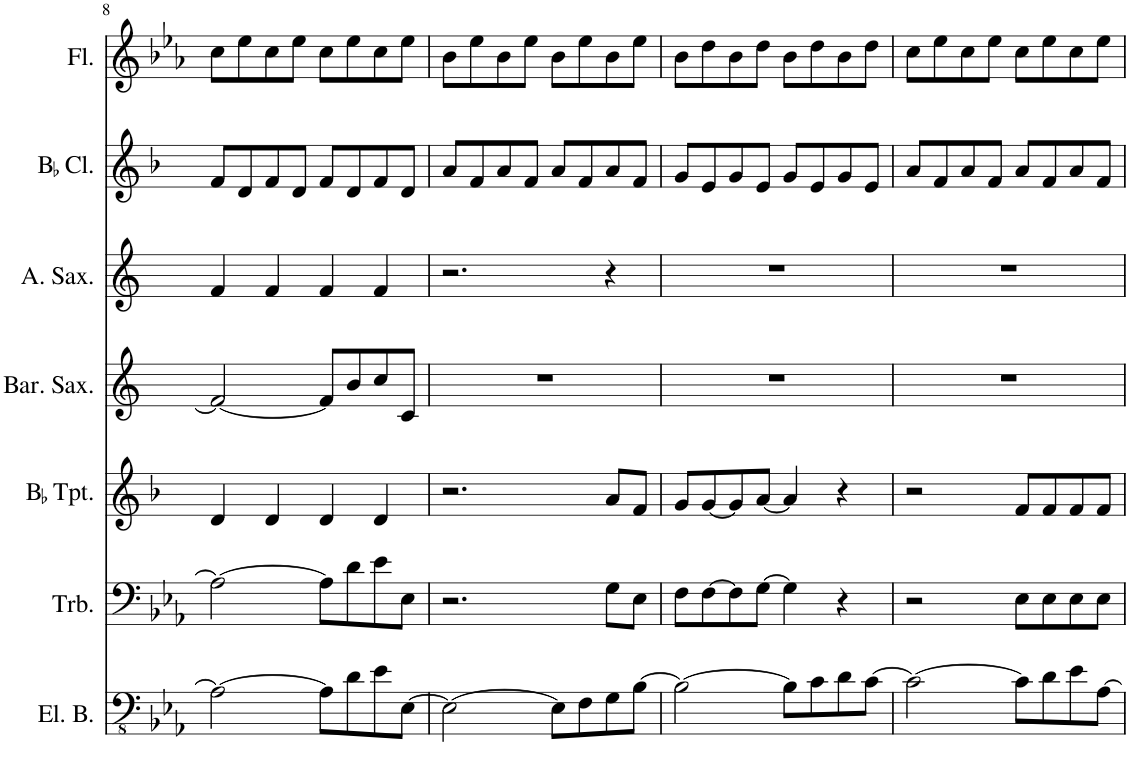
**kern	**kern	**kern	**kern	**kern	**kern	**kern
*part7	*part6	*part5	*part4	*part3	*part2	*part1
*staff7	*staff6	*staff5	*staff4	*staff3	*staff2	*staff1
*I"Electric Bass	*I"Trombone	*I"BaccidentalFlat Trumpet	*I"Baritone Saxophone	*I"Alto Saxophone	*I"BaccidentalFlat Clarinet	*I"Flute
*I'El. B.	*I'Trb.	*I'BaccidentalFlat Tpt.	*I'Bar. Sax.	*I'A. Sax.	*I'BaccidentalFlat Cl.	*I'Fl.
!!LO:PB:g=z
*clefFv4	*clefF4	*clefG2	*clefG2	*clefG2	*clefG2	*clefG2
*	*	*Trd1c2	*Trd12c21	*Trd5c9	*Trd1c2	*
*k[b-e-a-]	*k[b-e-a-]	*k[b-]	*k[]	*k[]	*k[b-]	*k[b-e-a-]
*M4/4	*M4/4	*M4/4	*M4/4	*M4/4	*M4/4	*M4/4
=8	=8	=8	=8	=8	=8	=8
2AA-\_	2A-\_	4d/	2f/_	4f/	8f/L	8cc\L
.	.	.	.	.	8d/	8ee-\
.	.	4d/	.	4f/	8f/	8cc\
.	.	.	.	.	8d/J	8ee-\J
8AA-\L]	8A-\L]	4d/	8f/L]	4f/	8f/L	8cc\L
8D\	8d\	.	8b/	.	8d/	8ee-\
8E-\	8e-\	4d/	8cc/	4f/	8f/	8cc\
[8EE-\J	8E-\J	.	8c/J	.	8d/J	8ee-\J
=9	=9	=9	=9	=9	=9	=9
2EE-\_	2.r	2.r	1r	2.r	8a/L	8b-\L
.	.	.	.	.	8f/	8ee-\
.	.	.	.	.	8a/	8b-\
.	.	.	.	.	8f/J	8ee-\J
8EE-\L]	.	.	.	.	8a/L	8b-\L
8FF\	.	.	.	.	8f/	8ee-\
8GG\	8G\L	8a/L	.	4r	8a/	8b-\
[8BB-\J	8E-\J	8f/J	.	.	8f/J	8ee-\J
=10	=10	=10	=10	=10	=10	=10
2BB-\_	8F\L	8g/L	1r	1r	8g/L	8b-\L
.	[8F\	[8g/	.	.	8e/	8dd\
.	8F\]	8g/]	.	.	8g/	8b-\
.	[8G\J	[8a/J	.	.	8e/J	8dd\J
8BB-\L]	4G\]	4a/]	.	.	8g/L	8b-\L
8C\	.	.	.	.	8e/	8dd\
8D\	4r	4r	.	.	8g/	8b-\
[8C\J	.	.	.	.	8e/J	8dd\J
=11	=11	=11	=11	=11	=11	=11
2C\_	2r	2r	1r	1r	8a/L	8cc\L
.	.	.	.	.	8f/	8ee-\
.	.	.	.	.	8a/	8cc\
.	.	.	.	.	8f/J	8ee-\J
8C\L]	8E-\L	8f/L	.	.	8a/L	8cc\L
8D\	8E-\	8f/	.	.	8f/	8ee-\
8E-\	8E-\	8f/	.	.	8a/	8cc\
[8AA-\J	8E-\J	8f/J	.	.	8f/J	8ee-\J
=	=	=	=	=	=	=
*-	*-	*-	*-	*-	*-	*-
